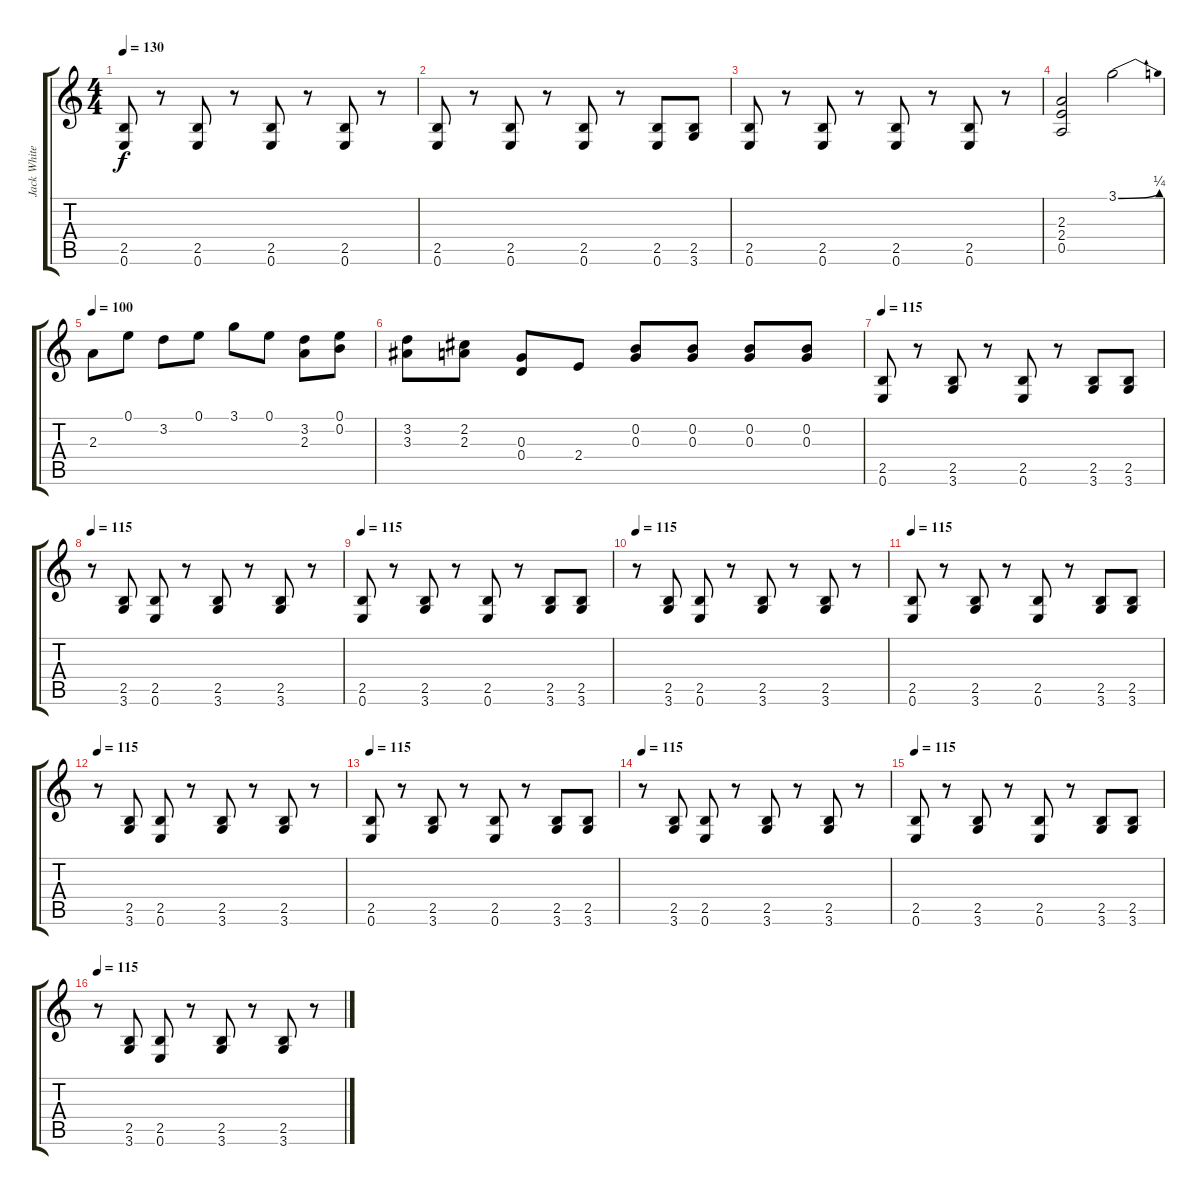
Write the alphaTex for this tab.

\track ("Jack White" "Jack White") {instrument distortionguitar}
\staff {score tabs}
\tuning (E4 B3 G3 D3 A2 E2) {hide}
\ts (4 4)
\tempo 130
\clef g2
\ks c
(2.5 0.6).8{dy f} r.8 (2.5 0.6).8 r.8 (2.5 0.6).8 r.8 (2.5 0.6).8 r.8 |
(2.5 0.6).8 r.8 (2.5 0.6).8 r.8 (2.5 0.6).8 r.8 (2.5 0.6).8 (2.5 3.6).8 |
(2.5 0.6).8 r.8 (2.5 0.6).8 r.8 (2.5 0.6).8 r.8 (2.5 0.6).8 r.8 |
(2.3 2.4 0.5).2 3.1{be (bend 0 0 60 1)}.2 |
\tempo 100
2.3.8 0.1.8 3.2.8 0.1.8 3.1.8 0.1.8 (3.2 2.3).8 (0.1 0.2).8 |
(3.2 3.3).8 (2.2 2.3).8 (0.3 0.4).8 2.4.8 (0.2 0.3).8 (0.2 0.3).8 (0.2 0.3).8 (0.2 0.3).8 |
\tempo 115
(2.5 0.6).8 r.8 (2.5 3.6).8 r.8 (2.5 0.6).8 r.8 (2.5 3.6).8 (2.5 3.6).8 |
\tempo 115
r.8 (2.5 3.6).8 (2.5 0.6).8 r.8 (2.5 3.6).8 r.8 (2.5 3.6).8 r.8 |
\tempo 115
(2.5 0.6).8 r.8 (2.5 3.6).8 r.8 (2.5 0.6).8 r.8 (2.5 3.6).8 (2.5 3.6).8 |
\tempo 115
r.8 (2.5 3.6).8 (2.5 0.6).8 r.8 (2.5 3.6).8 r.8 (2.5 3.6).8 r.8 |
\tempo 115
(2.5 0.6).8 r.8 (2.5 3.6).8 r.8 (2.5 0.6).8 r.8 (2.5 3.6).8 (2.5 3.6).8 |
\tempo 115
r.8 (2.5 3.6).8 (2.5 0.6).8 r.8 (2.5 3.6).8 r.8 (2.5 3.6).8 r.8 |
\tempo 115
(2.5 0.6).8 r.8 (2.5 3.6).8 r.8 (2.5 0.6).8 r.8 (2.5 3.6).8 (2.5 3.6).8 |
\tempo 115
r.8 (2.5 3.6).8 (2.5 0.6).8 r.8 (2.5 3.6).8 r.8 (2.5 3.6).8 r.8 |
\tempo 115
(2.5 0.6).8 r.8 (2.5 3.6).8 r.8 (2.5 0.6).8 r.8 (2.5 3.6).8 (2.5 3.6).8 |
\tempo 115
r.8 (2.5 3.6).8 (2.5 0.6).8 r.8 (2.5 3.6).8 r.8 (2.5 3.6).8 r.8
